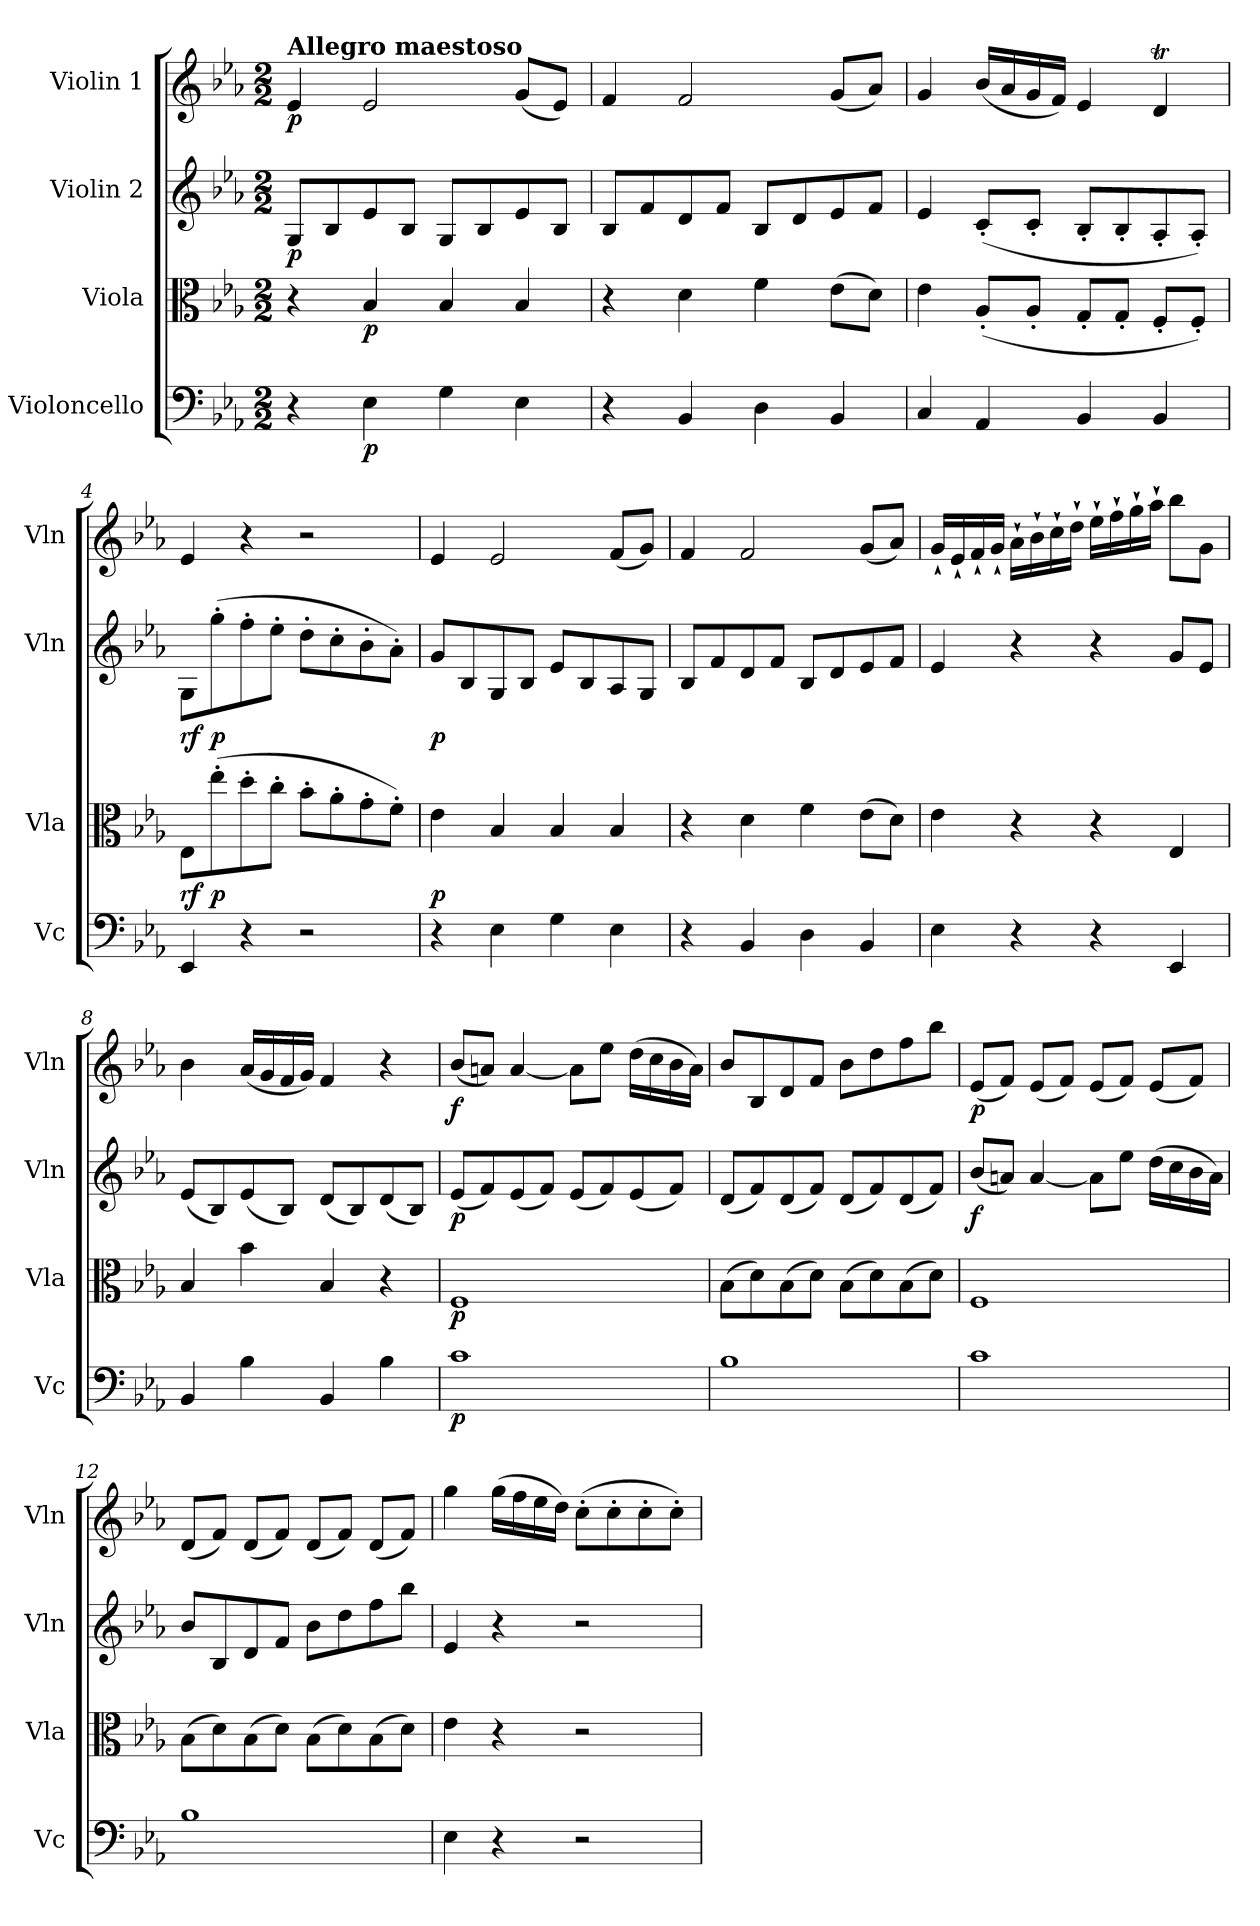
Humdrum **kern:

**kern	**dynam	**kern	**dynam	**kern	**dynam	**kern	**dynam
*part4	*part4	*part3	*part3	*part2	*part2	*part1	*part1
*staff4	*staff4	*staff3	*staff3	*staff2	*staff2	*staff1	*staff1
*I"Violoncello	*	*I"Viola	*	*I"Violin 2	*	*I"Violin 1	*
*I'Vc	*	*I'Vla	*	*I'Vln	*	*I'Vln	*
*clefF4	*	*clefC3	*	*clefG2	*	*clefG2	*
*k[b-e-a-]	*	*k[b-e-a-]	*	*k[b-e-a-]	*	*k[b-e-a-]	*
*M2/2	*	*M2/2	*	*M2/2	*	*M2/2	*
=1	=1	=1	=1	=1	=1	=1	=1
!	!	!	!	!	!	!LO:TX:a:B:t=Allegro maestoso	!
!	!	!	!	!	!LO:DY:b	!	!LO:DY:b
4r	.	4r	.	8G/L	p	4e-/	p
.	.	.	.	8B-/	.	.	.
!	!LO:DY:b	!	!LO:DY:b	!	!	!	!
4E-\	p	4B-/	p	8e-/	.	2e-/	.
.	.	.	.	8B-/J	.	.	.
4G\	.	4B-/	.	8G/L	.	.	.
.	.	.	.	8B-/	.	.	.
4E-\	.	4B-/	.	8e-/	.	(<8g/L	.
.	.	.	.	8B-/J	.	8e-/J)	.
=2	=2	=2	=2	=2	=2	=2	=2
4r	.	4r	.	8B-/L	.	4f/	.
.	.	.	.	8f/	.	.	.
4BB-/	.	4d\	.	8d/	.	2f/	.
.	.	.	.	8f/J	.	.	.
4D\	.	4f\	.	8B-/L	.	.	.
.	.	.	.	8d/	.	.	.
4BB-/	.	(>8e-\L	.	8e-/	.	(<8g/L	.
.	.	8d\J)	.	8f/J	.	8a-/J)	.
=3	=3	=3	=3	=3	=3	=3	=3
4C/	.	4e-\	.	4e-/	.	4g/	.
4AA-/	.	(<8A-'/L	.	(<8c'/L	.	(<16b-/LL	.
.	.	.	.	.	.	16a-/	.
.	.	8A-'/J	.	8c'/J	.	16g/	.
.	.	.	.	.	.	16f/JJ)	.
4BB-/	.	8G'/L	.	8B-'/L	.	4e-/	.
.	.	8G'/J	.	8B-'/	.	.	.
4BB-/	.	8F'/L	.	8A-'/	.	4dt/	.
.	.	8F'/J)	.	8A-'/J)	.	.	.
=4	=4	=4	=4	=4	=4	=4	=4
!	!	!	!LO:DY:b	!	!LO:DY:b	!	!
4EE-/	.	8E-\L	rf	8G\L	rf	4e-/	.
!	!	!	!LO:DY:b	!	!LO:DY:b	!	!
.	.	(>8ee-'\	p	(>8gg'\	p	.	.
4r	.	8dd'\	.	8ff'\	.	4r	.
.	.	8cc'\J	.	8ee-'\J	.	.	.
2r	.	8b-'\L	.	8dd'\L	.	2r	.
.	.	8a-'\	.	8cc'\	.	.	.
.	.	8g'\	.	8b-'\	.	.	.
.	.	8f'\J)	.	8a-'\J)	.	.	.
=5	=5	=5	=5	=5	=5	=5	=5
!	!	!	!LO:DY:b	!	!LO:DY:b	!	!
4r	.	4e-\	p	8g/L	p	4e-/	.
.	.	.	.	8B-/	.	.	.
4E-\	.	4B-/	.	8G/	.	2e-/	.
.	.	.	.	8B-/J	.	.	.
4G\	.	4B-/	.	8e-/L	.	.	.
.	.	.	.	8B-/	.	.	.
4E-\	.	4B-/	.	8A-/	.	(<8f/L	.
.	.	.	.	8G/J	.	8g/J)	.
=6	=6	=6	=6	=6	=6	=6	=6
4r	.	4r	.	8B-/L	.	4f/	.
.	.	.	.	8f/	.	.	.
4BB-/	.	4d\	.	8d/	.	2f/	.
.	.	.	.	8f/J	.	.	.
4D\	.	4f\	.	8B-/L	.	.	.
.	.	.	.	8d/	.	.	.
4BB-/	.	(>8e-\L	.	8e-/	.	(<8g/L	.
.	.	8d\J)	.	8f/J	.	8a-/J)	.
!!LO:LB:g=z
=7	=7	=7	=7	=7	=7	=7	=7
4E-\	.	4e-\	.	4e-/	.	16g`/LL	.
.	.	.	.	.	.	16e-`/	.
.	.	.	.	.	.	16f`/	.
.	.	.	.	.	.	16g`/JJ	.
4r	.	4r	.	4r	.	16a-`\LL	.
.	.	.	.	.	.	16b-`\	.
.	.	.	.	.	.	16cc`\	.
.	.	.	.	.	.	16dd`\JJ	.
4r	.	4r	.	4r	.	16ee-`\LL	.
.	.	.	.	.	.	16ff`\	.
.	.	.	.	.	.	16gg`\	.
.	.	.	.	.	.	16aa-`\JJ	.
4EE-/	.	4E-/	.	8g/L	.	8bb-\L	.
.	.	.	.	8e-/J	.	8g\J	.
=8	=8	=8	=8	=8	=8	=8	=8
4BB-/	.	4B-/	.	(<8e-/L	.	4b-\	.
.	.	.	.	8B-/)	.	.	.
4B-\	.	4b-\	.	(<8e-/	.	(<16a-/LL	.
.	.	.	.	.	.	16g/	.
.	.	.	.	8B-/J)	.	16f/	.
.	.	.	.	.	.	16g/JJ)	.
4BB-/	.	4B-/	.	(<8d/L	.	4f/	.
.	.	.	.	8B-/)	.	.	.
4B-\	.	4r	.	(<8d/	.	4r	.
.	.	.	.	8B-/J)	.	.	.
=9	=9	=9	=9	=9	=9	=9	=9
!	!LO:DY:b	!	!LO:DY:b	!	!LO:DY:b	!	!LO:DY:b
1c	p	1F	p	(<8e-/L	p	(<8b-/L	f
.	.	.	.	8f/)	.	8an/J)	.
.	.	.	.	(<8e-/	.	[4a/	.
.	.	.	.	8f/J)	.	.	.
.	.	.	.	(<8e-/L	.	8a\L]	.
.	.	.	.	8f/)	.	8ee-\J	.
.	.	.	.	(<8e-/	.	(>16dd\LL	.
.	.	.	.	.	.	16cc\	.
.	.	.	.	8f/J)	.	16b-\	.
.	.	.	.	.	.	16a\JJ)	.
=10	=10	=10	=10	=10	=10	=10	=10
1B-	.	(>8B-\L	.	(<8d/L	.	8b-/L	.
.	.	8d\)	.	8f/)	.	8B-/	.
.	.	(>8B-\	.	(<8d/	.	8d/	.
.	.	8d\J)	.	8f/J)	.	8f/J	.
.	.	(>8B-\L	.	(<8d/L	.	8b-\L	.
.	.	8d\)	.	8f/)	.	8dd\	.
.	.	(>8B-\	.	(<8d/	.	8ff\	.
.	.	8d\J)	.	8f/J)	.	8bb-\J	.
=11	=11	=11	=11	=11	=11	=11	=11
!	!	!	!	!	!LO:DY:b	!	!LO:DY:b
1c	.	1F	.	(<8b-/L	f	(<8e-/L	p
.	.	.	.	8an/J)	.	8f/J)	.
.	.	.	.	[4a/	.	(<8e-/L	.
.	.	.	.	.	.	8f/J)	.
.	.	.	.	8a\L]	.	(<8e-/L	.
.	.	.	.	8ee-\J	.	8f/J)	.
.	.	.	.	(>16dd\LL	.	(<8e-/L	.
.	.	.	.	16cc\	.	.	.
.	.	.	.	16b-\	.	8f/J)	.
.	.	.	.	16a\JJ)	.	.	.
=12	=12	=12	=12	=12	=12	=12	=12
1B-	.	(>8B-\L	.	8b-/L	.	(<8d/L	.
.	.	8d\)	.	8B-/	.	8f/J)	.
.	.	(>8B-\	.	8d/	.	(<8d/L	.
.	.	8d\J)	.	8f/J	.	8f/J)	.
.	.	(>8B-\L	.	8b-\L	.	(<8d/L	.
.	.	8d\)	.	8dd\	.	8f/J)	.
.	.	(>8B-\	.	8ff\	.	(<8d/L	.
.	.	8d\J)	.	8bb-\J	.	8f/J)	.
!!LO:LB:g=z
=13	=13	=13	=13	=13	=13	=13	=13
4E-\	.	4e-\	.	4e-/	.	4gg\	.
4r	.	4r	.	4r	.	(>16gg\LL	.
.	.	.	.	.	.	16ff\	.
.	.	.	.	.	.	16ee-\	.
.	.	.	.	.	.	16dd\JJ)	.
2r	.	2r	.	2r	.	(>8cc'\L	.
.	.	.	.	.	.	8cc'\	.
.	.	.	.	.	.	8cc'\	.
.	.	.	.	.	.	8cc'\J)	.
=	=	=	=	=	=	=	=
*-	*-	*-	*-	*-	*-	*-	*-
